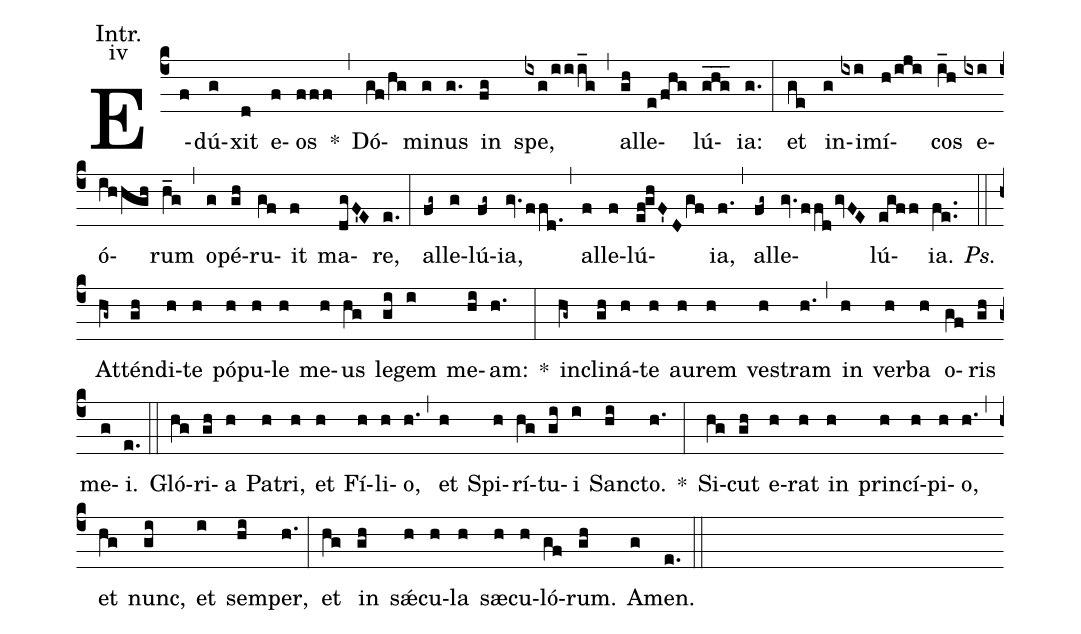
office-part: Introitus;
mode: 4;
annotation: Intr.;
annotation: iv;
%%
(c4) E(f)dú(g)xit(d) e(f)os(fff) *(,) Dó(gf/hg)mi(g)nus(g.) in(fg) spe,(ixg/iii_g) (,) al(gh)le(e/fhg)lú(ghg___)ia:(g.) (:) et(ge) in(g)i(ixi)mí(h/iji)cos(i_h) e(ixi)ó(ihhgh)rum(h_g) (,) o(g)pé(gh)ru(gf)it(f) ma(dgF'E)re,(e.) (:) al(fg~)le(g)lú(fg~)ia,(gv.ffd.) (,) al(f)le(f)lú(ef!ghF'D/gf)ia,(f.) (,) al(fg~)le(gv.ffd/gvFE)lú(egff)ia.(fe..) <i>Ps.</i>(::) At(hg~)tén(gh)di(h)te(h) pó(h)pu(h)le(h) me(h)us(hg) le(gi)gem(i) me(hi)am:(h.) *(:) in(hg~)cli(gh)ná(h)te(h) au(h)rem(h) ves(h)tram(h.) (,) in(h) ver(h)ba(h) o(gf)ris(gh) me(g)i.(e.) (::) Gló(hg)ri(gh)a(h) Pa(h)tri,(h) et(h) Fí(h)li(h)o,(h.) (,) et(h) Spi(h)rí(hg)tu(gi)i(i) San(hi)cto.(h.) *(:) Si(hg)cut(gh) e(h)rat(h) in(h) prin(h)cí(h)pi(h)o,(h.) (,) et(hg) nunc,(gi) et(i) sem(hi)per,(h.) (:) et(hg) in(gh) s{<sp>'ae</sp>}(h)cu(h)la(h) sæ(h)cu(h)ló(gf)rum.(gh) A(g)men.(e.) (::)
